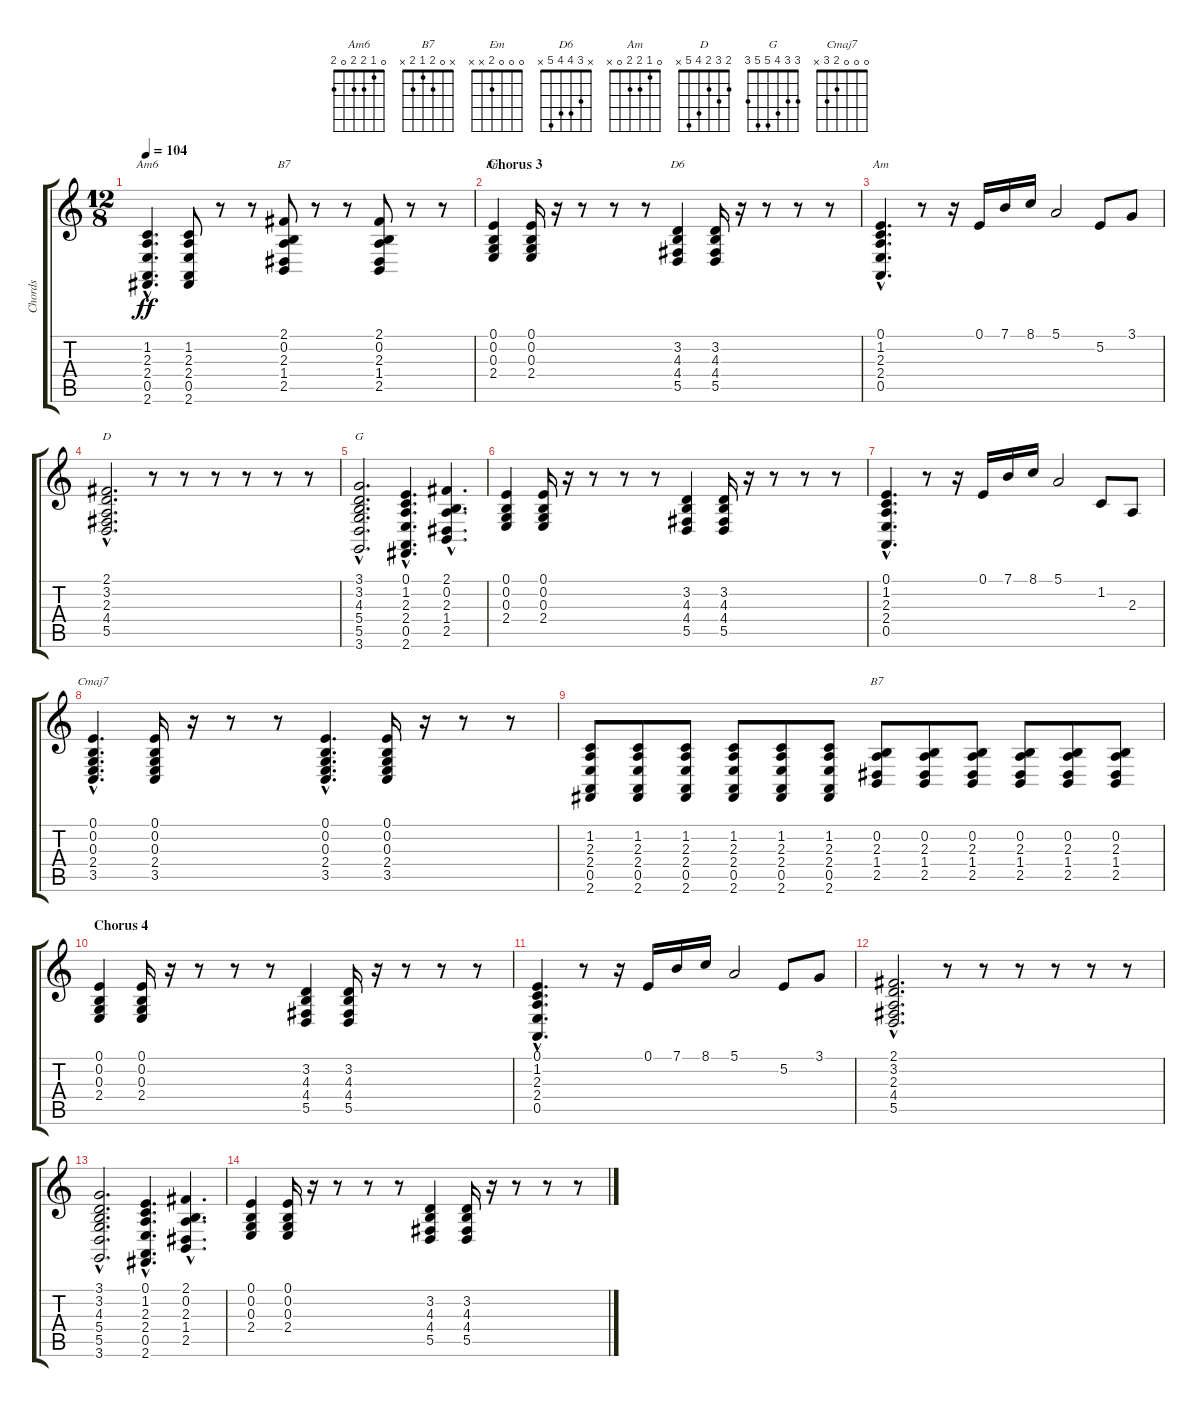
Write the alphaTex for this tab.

\track ("Chords" "Chords") {instrument acousticgrandpiano}
\staff {score tabs}
\tuning (E4 B3 G3 D3 A2 E2) {hide}
\chord ("Am6" 0 1 2 2 0 2)
\chord ("B7" 2 0 2 1 2 x)
\chord ("Em" 0 0 0 2 x x)
\chord ("D6" x 3 4 4 5 x)
\chord ("Am" 0 1 2 2 0 x)
\chord ("D" 2 3 2 4 5 x)
\chord ("G" 3 3 4 5 5 3)
\chord ("Cmaj7" 0 0 0 2 3 x)
\chord ("B7" x 0 2 1 2 x)
\ts (12 8)
\tempo 104
\clef g2
\ks c
(1.2{hac} 2.3{hac} 2.4{hac} 0.5{hac} 2.6{hac}).4{d ch "Am6" dy ff} (1.2 2.3 2.4 0.5 2.6).8 r.8 r.8 (2.1 0.2 2.3 1.4 2.5).8{ch "B7"} r.8 r.8 (2.1 0.2 2.3 1.4 2.5).8 r.8 r.8 |
\section ("" "Chorus 3")
(0.1 0.2 0.3 2.4).4{ch "Em"} (0.1 0.2 0.3 2.4).16 r.16 r.8 r.8 r.8 (3.2 4.3 4.4 5.5).4{ch "D6"} (3.2 4.3 4.4 5.5).16 r.16 r.8 r.8 r.8 |
(0.1{hac} 1.2{hac} 2.3{hac} 2.4{hac} 0.5{hac}).4{d ch "Am"} r.8 r.16 0.1.16 7.1.16 8.1.16 5.1.2 5.2.8 3.1.8 |
(2.1{hac} 3.2{hac} 2.3{hac} 4.4{hac} 5.5{hac}).2{d ch "D"} r.8 r.8 r.8 r.8 r.8 r.8 |
(3.1{hac} 3.2{hac} 4.3{hac} 5.4{hac} 5.5{hac} 3.6{hac}).2{d ch "G"} (0.1{hac} 1.2{hac} 2.3{hac} 2.4{hac} 0.5{hac} 2.6{hac}).4{d} (2.1{hac} 0.2{hac} 2.3{hac} 1.4{hac} 2.5{hac}).4{d} |
(0.1 0.2 0.3 2.4).4 (0.1 0.2 0.3 2.4).16 r.16 r.8 r.8 r.8 (3.2 4.3 4.4 5.5).4 (3.2 4.3 4.4 5.5).16 r.16 r.8 r.8 r.8 |
(0.1{hac} 1.2{hac} 2.3{hac} 2.4{hac} 0.5{hac}).4{d} r.8 r.16 0.1.16 7.1.16 8.1.16 5.1.2 1.2.8 2.3.8 |
(0.1{hac} 0.2{hac} 0.3{hac} 2.4{hac} 3.5{hac}).4{d ch "Cmaj7"} (0.1 0.2 0.3 2.4 3.5).16 r.16 r.8 r.8 (0.1{hac} 0.2{hac} 0.3{hac} 2.4{hac} 3.5{hac}).4{d} (0.1 0.2 0.3 2.4 3.5).16 r.16 r.8 r.8 |
(1.2 2.3 2.4 0.5 2.6).8 (1.2 2.3 2.4 0.5 2.6).8 (1.2 2.3 2.4 0.5 2.6).8 (1.2 2.3 2.4 0.5 2.6).8 (1.2 2.3 2.4 0.5 2.6).8 (1.2 2.3 2.4 0.5 2.6).8 (0.2 2.3 1.4 2.5).8{ch "B7"} (0.2 2.3 1.4 2.5).8 (0.2 2.3 1.4 2.5).8 (0.2 2.3 1.4 2.5).8 (0.2 2.3 1.4 2.5).8 (0.2 2.3 1.4 2.5).8 |
\section ("" "Chorus 4")
(0.1 0.2 0.3 2.4).4 (0.1 0.2 0.3 2.4).16 r.16 r.8 r.8 r.8 (3.2 4.3 4.4 5.5).4 (3.2 4.3 4.4 5.5).16 r.16 r.8 r.8 r.8 |
(0.1{hac} 1.2{hac} 2.3{hac} 2.4{hac} 0.5{hac}).4{d} r.8 r.16 0.1.16 7.1.16 8.1.16 5.1.2 5.2.8 3.1.8 |
(2.1{hac} 3.2{hac} 2.3{hac} 4.4{hac} 5.5{hac}).2{d} r.8 r.8 r.8 r.8 r.8 r.8 |
(3.1{hac} 3.2{hac} 4.3{hac} 5.4{hac} 5.5{hac} 3.6{hac}).2{d volume 10} (0.1{hac} 1.2{hac} 2.3{hac} 2.4{hac} 0.5{hac} 2.6{hac}).4{d volume 8} (2.1{hac} 0.2{hac} 2.3{hac} 1.4{hac} 2.5{hac}).4{d} |
(0.1 0.2 0.3 2.4).4{volume 3} (0.1 0.2 0.3 2.4).16 r.16 r.8 r.8 r.8 (3.2 4.3 4.4 5.5).4{volume 0} (3.2 4.3 4.4 5.5).16 r.16 r.8 r.8 r.8
